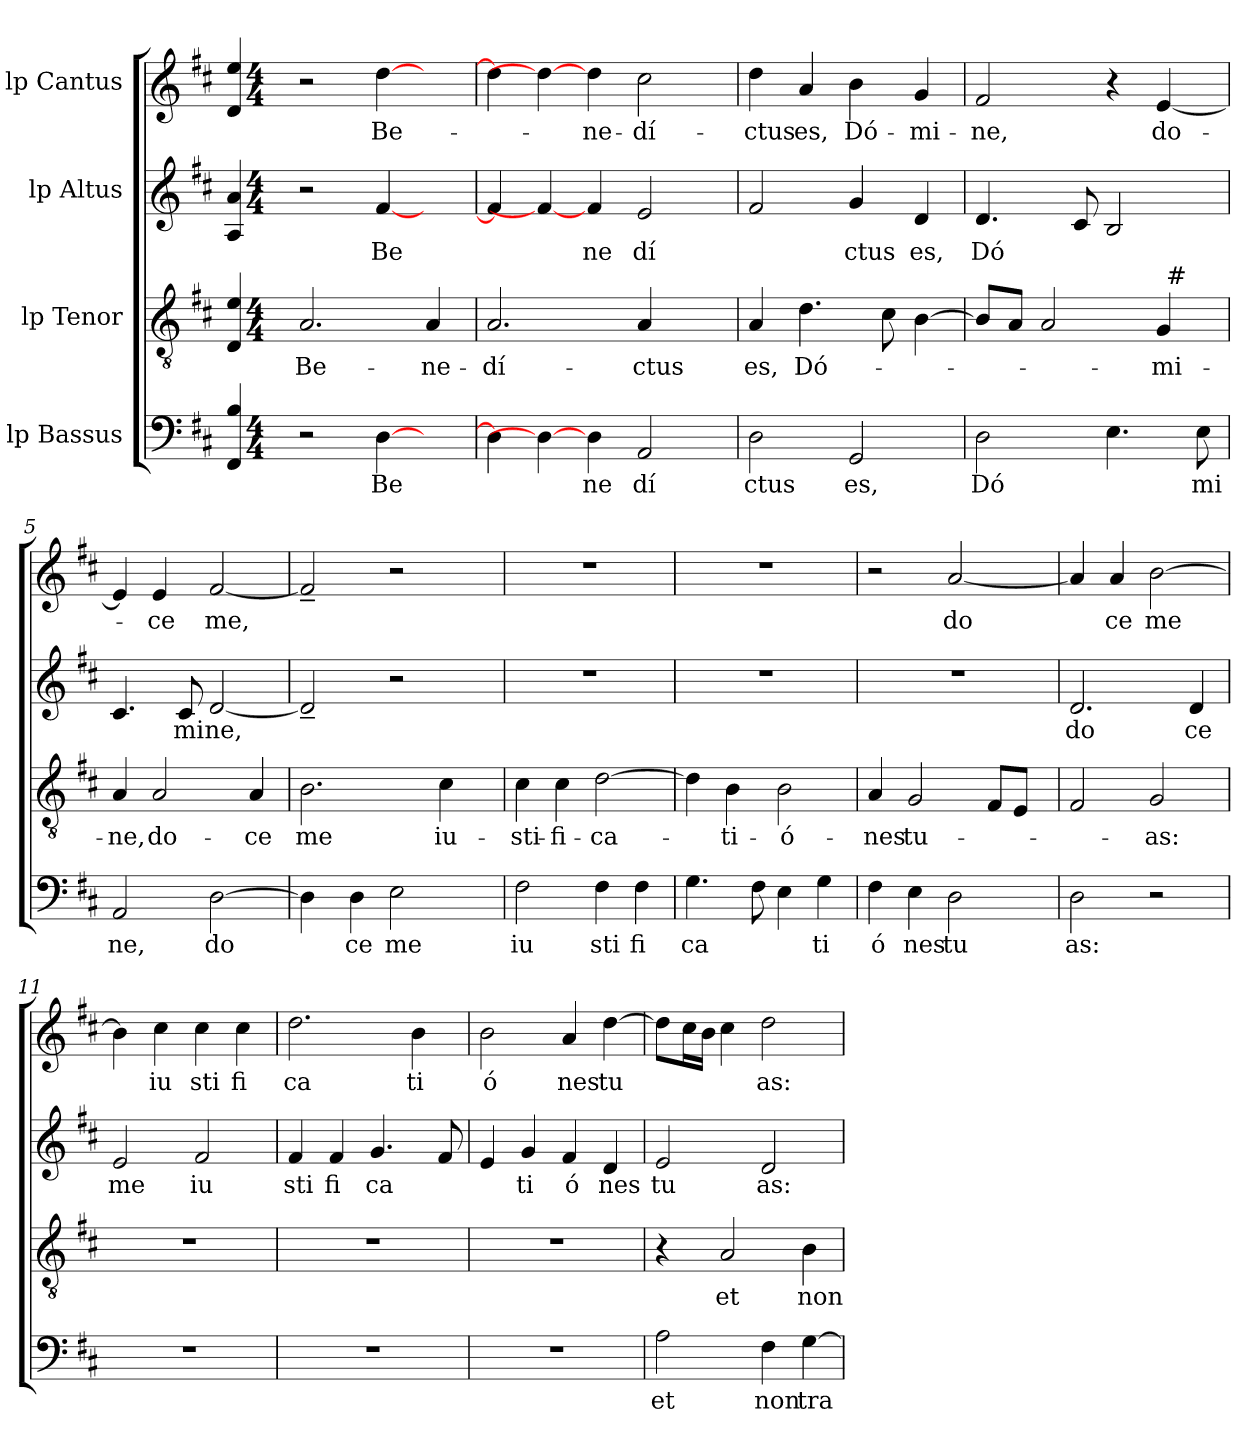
**kern	**text	**kern	**text	**kern	**text	**kern	**text
*part4	*part4	*part3	*part3	*part2	*part2	*part1	*part1
*staff4	*staff4	*staff3	*staff3	*staff2	*staff2	*staff1	*staff1
*I"lp Bassus	*	*I"lp Tenor	*	*I"lp Altus	*	*I"lp Cantus	*
!!LO:PB:g=z
*stria5	*	*stria5	*	*stria5	*	*stria5	*
*clefF4	*	*clefGv2	*	*clefG2	*	*clefG2	*
*k[f#c#]	*	*k[f#c#]	*	*k[f#c#]	*	*k[f#c#]	*
*D:	*	*D:	*	*D:	*	*D:	*
=1	=1	=1	=1	=1	=1	=1	=1
4B/ 4FF#/	.	4e/ 4D/	.	4a/ 4A/	.	4ee/ 4d/	.
*M4/4	*	*M4/4	*	*M4/4	*	*M4/4	*
*met(c)	*	*met(c)	*	*met(c)	*	*met(c)	*
!	!	!	!LO:LY:b:cj	!	!	!	!
2r	.	2.A/	Be-	2r	.	2r	.
!	!LO:LY:b:cj	!	!	!	!LO:LY:b:cj	!	!LO:LY:b:cj
[>4D\	Be	.	.	[<4f#/	Be	[>4dd\	Be-
!	!	!	!LO:LY:b:cj	!	!	!	!
4ryy	.	4A/	-ne-	4ryy	.	4ryy	.
=2	=2	=2	=2	=2	=2	=2	=2
!	!	!	!LO:LY:b:cj	!	!	!	!
4D\]	.	2.A/	-dí-	4f#/]	.	4dd\]	.
4D\_	.	.	.	4f#/_	.	4dd\_	.
!	!LO:LY:b:cj	!	!	!	!LO:LY:b:cj	!	!LO:LY:b:cj
4D\	ne	.	.	4f#/	ne	4dd\	-ne-
!	!LO:LY:b:cj	!	!LO:LY:b:cj	!	!LO:LY:b:cj	!	!LO:LY:b:cj
2AA/	dí	4A/	-ctus	2e/	dí	2cc#\	-dí-
.	.	4ryy	.	.	.	.	.
=3	=3	=3	=3	=3	=3	=3	=3
!	!LO:LY:b:cj	!	!LO:LY:b:cj	!	!	!	!LO:LY:b:cj
2D\	ctus	4A/	es,	2f#/	.	4dd\	-ctus
!	!	!	!LO:LY:b:cj	!	!	!	!LO:LY:b:cj
.	.	4.d\	Dó-	.	.	4a/	es,
!	!LO:LY:b:cj	!	!	!	!LO:LY:b:cj	!	!LO:LY:b:cj
2GG/	es,	.	.	4g/	ctus	4b\	Dó-
.	.	8c#\	.	.	.	.	.
!	!	!	!	!	!LO:LY:b:cj	!	!LO:LY:b:cj
.	.	[>4B\	.	4d/	es,	4g/	-mi-
=4	=4	=4	=4	=4	=4	=4	=4
!	!LO:LY:b:cj	!	!	!	!LO:LY:b:cj	!	!LO:LY:b:cj
*	*	*^	*	*	*	*	*
2D\	Dó	8B/L]	2ryy	.	4.d/	Dó	2f#/	-ne,
.	.	8A/J	.	.	.	.	.	.
.	.	2A/	.	.	.	.	.	.
.	.	.	.	.	8c#/	.	.	.
4.E\	.	.	4ryy	.	2B/	.	4r	.
!	!	!	!	!LO:LY:b:cj	!	!	!	!LO:LY:b:cj
.	.	4G/	64ryy	-mi-	.	.	[<4e/	do-
!	!	!	!LO:TX:a:t=#	!	!	!	!	!
.	.	.	8...ryy	.	.	.	.	.
!	!LO:LY:b:cj	!	!	!	!	!	!	!
8E\	mi	.	.	.	.	.	.	.
=5	=5	=5	=5	=5	=5	=5	=5	=5
!	!LO:LY:b:cj	!	!	!LO:LY:b:cj	!	!	!	!
*	*	*v	*v	*	*	*	*	*
2AA/	ne,	4A/	-ne,	4.c#/	.	4e/]	.
!	!	!	!LO:LY:b:cj	!	!	!	!LO:LY:b:cj
.	.	2A/	do-	.	.	4e/	-ce
!	!	!	!	!	!LO:LY:b:cj	!	!
.	.	.	.	8c#/	mi	.	.
!	!LO:LY:b:cj	!	!	!	!LO:LY:b:cj	!	!LO:LY:b:cj
[>2D\	do	.	.	[>2d/	ne,	[>2f#/	me,
!	!	!	!LO:LY:b:cj	!	!	!	!
.	.	4A/	-ce	.	.	.	.
!!LO:LB:g=z
=6	=6	=6	=6	=6	=6	=6	=6
!	!	!	!LO:LY:b:cj	!	!	!	!
*^	*	*	*	*	*	*	*
4D\]	32.ryy	.	2.B\	me	2d~</]	.	2f#~</]	.
.	2ryy	.	.	.	.	.	.	.
!	!	!LO:LY:b:cj	!	!	!	!	!	!
4D\	.	ce	.	.	.	.	.	.
!	!	!LO:LY:b:cj	!	!	!	!	!	!
2E\	.	me	.	.	2r	.	2r	.
.	4ryy	.	.	.	.	.	.	.
!	!	!	!	!LO:LY:b:cj	!	!	!	!
.	.	.	4c#\	iu-	.	.	.	.
.	8ryy	.	.	.	.	.	.	.
.	16ryy	.	.	.	.	.	.	.
.	64ryy	.	.	.	.	.	.	.
=7	=7	=7	=7	=7	=7	=7	=7	=7
!	!	!LO:LY:b:cj	!	!LO:LY:b:cj	!	!	!	!
*v	*v	*	*	*	*	*	*	*
2F#\	iu	4c#\	-sti-	1r	.	1r	.
!	!	!	!LO:LY:b:cj	!	!	!	!
.	.	4c#\	-fi-	.	.	.	.
!	!LO:LY:b:cj	!	!LO:LY:b:cj	!	!	!	!
4F#\	sti	[>2d\	-ca-	.	.	.	.
!	!LO:LY:b:cj	!	!	!	!	!	!
4F#\	fi	.	.	.	.	.	.
=8	=8	=8	=8	=8	=8	=8	=8
!	!LO:LY:b:cj	!	!	!	!	!	!
4.G\	ca	4d\]	.	1r	.	1r	.
!	!	!	!LO:LY:b:cj	!	!	!	!
.	.	4B\	-ti-	.	.	.	.
8F#\	.	.	.	.	.	.	.
!	!	!	!LO:LY:b:cj	!	!	!	!
4E\	.	2B\	-ó-	.	.	.	.
!	!LO:LY:b:cj	!	!	!	!	!	!
4G\	ti	.	.	.	.	.	.
=9	=9	=9	=9	=9	=9	=9	=9
!	!LO:LY:b:cj	!	!LO:LY:b:cj	!	!	!	!
4F#\	ó	4A/	-nes	1r	.	2r	.
!	!LO:LY:b:cj	!	!LO:LY:b:cj	!	!	!	!
4E\	nes	2G/	tu-	.	.	.	.
!	!LO:LY:b:cj	!	!	!	!	!	!LO:LY:b:cj
2D\	tu	.	.	.	.	[<2a/	do
.	.	8F#/L	.	.	.	.	.
.	.	8E/J	.	.	.	.	.
=10	=10	=10	=10	=10	=10	=10	=10
!	!LO:LY:b:cj	!	!	!	!LO:LY:b:cj	!	!
2D\	as:	2F#/	.	2.d/	do	4a/]	.
!	!	!	!	!	!	!	!LO:LY:b:cj
.	.	.	.	.	.	4a/	ce
!	!	!	!LO:LY:b:cj	!	!	!	!LO:LY:b:cj
2r	.	2G/	-as:	.	.	[<2b\	me
!	!	!	!	!	!LO:LY:b:cj	!	!
.	.	.	.	4d/	ce	.	.
!!LO:LB:g=z
=11	=11	=11	=11	=11	=11	=11	=11
!	!	!	!	!	!LO:LY:b:cj	!	!
1r	.	1r	.	2e/	me	4b\]	.
!	!	!	!	!	!	!	!LO:LY:b:cj
.	.	.	.	.	.	4cc#\	iu
!	!	!	!	!	!LO:LY:b:cj	!	!LO:LY:b:cj
.	.	.	.	2f#/	iu	4cc#\	sti
!	!	!	!	!	!	!	!LO:LY:b:cj
.	.	.	.	.	.	4cc#\	fi
=12	=12	=12	=12	=12	=12	=12	=12
!	!	!	!	!	!LO:LY:b:cj	!	!LO:LY:b:cj
1r	.	1r	.	4f#/	sti	2.dd\	ca
!	!	!	!	!	!LO:LY:b:cj	!	!
.	.	.	.	4f#/	fi	.	.
!	!	!	!	!	!LO:LY:b:cj	!	!
.	.	.	.	4.g/	ca	.	.
!	!	!	!	!	!	!	!LO:LY:b:cj
.	.	.	.	.	.	4b\	ti
.	.	.	.	8f#/	.	.	.
=13	=13	=13	=13	=13	=13	=13	=13
!	!	!	!	!	!	!	!LO:LY:b:cj
1r	.	1r	.	4e/	.	2b\	ó
!	!	!	!	!	!LO:LY:b:cj	!	!
.	.	.	.	4g/	ti	.	.
!	!	!	!	!	!LO:LY:b:cj	!	!LO:LY:b:cj
.	.	.	.	4f#/	ó	4a/	nes
!	!	!	!	!	!LO:LY:b:cj	!	!LO:LY:b:cj
.	.	.	.	4d/	nes	[>4dd\	tu
=14	=14	=14	=14	=14	=14	=14	=14
!	!LO:LY:b:cj	!	!	!	!LO:LY:b:cj	!	!
2A\	et	4r	.	2e/	tu	8dd\L]	.
.	.	.	.	.	.	16cc#\	.
.	.	.	.	.	.	16b\J	.
!	!	!	!LO:LY:b:cj	!	!	!	!
.	.	2A/	et	.	.	4cc#\	.
!	!LO:LY:b:cj	!	!	!	!LO:LY:b:cj	!	!LO:LY:b:cj
4F#\	non	.	.	2d/	as:	2dd\	as:
!	!LO:LY:b	!	!LO:LY:b:cj	!	!	!	!
[>4G\	tra-	4B\	non	.	.	.	.
=	=	=	=	=	=	=	=
*-	*-	*-	*-	*-	*-	*-	*-
